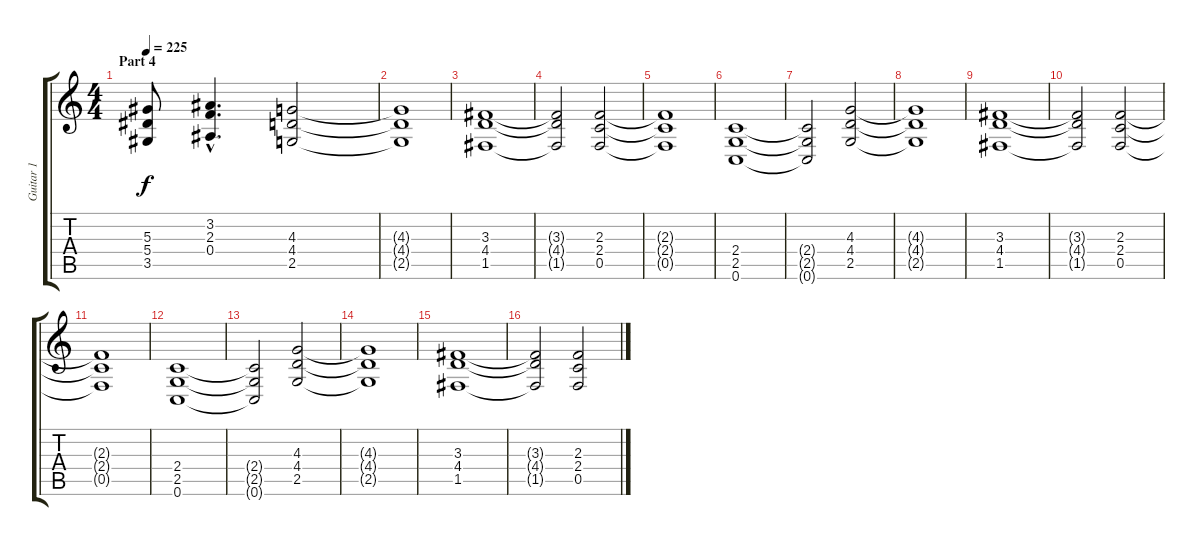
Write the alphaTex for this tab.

\track ("Guitar 1" "Guitar 1") {instrument distortionguitar}
\staff {score tabs}
\tuning (C4 G3 Eb3 Bb2 F2 C2) {hide}
\ts (4 4)
\section ("" "Part 4")
\tempo 225
\clef g2
\ks c
(5.3{t} 5.4{t} 3.5{t}).8{dy f} (3.2{hac} 2.3{hac} 0.4{hac}).4{d} (4.3 4.4 2.5).2 |
(4.3{t} 4.4{t} 2.5{t}).1 |
(3.3 4.4 1.5).1 |
(3.3{t} 4.4{t} 1.5{t}).2 (2.3 2.4 0.5).2 |
(2.3{t} 2.4{t} 0.5{t}).1 |
(2.4 2.5 0.6).1 |
(2.4{t} 2.5{t} 0.6{t}).2 (4.3 4.4 2.5).2 |
(4.3{t} 4.4{t} 2.5{t}).1 |
(3.3 4.4 1.5).1 |
(3.3{t} 4.4{t} 1.5{t}).2 (2.3 2.4 0.5).2 |
(2.3{t} 2.4{t} 0.5{t}).1 |
(2.4 2.5 0.6).1 |
(2.4{t} 2.5{t} 0.6{t}).2 (4.3 4.4 2.5).2 |
(4.3{t} 4.4{t} 2.5{t}).1 |
(3.3 4.4 1.5).1 |
(3.3{t} 4.4{t} 1.5{t}).2 (2.3 2.4 0.5).2
